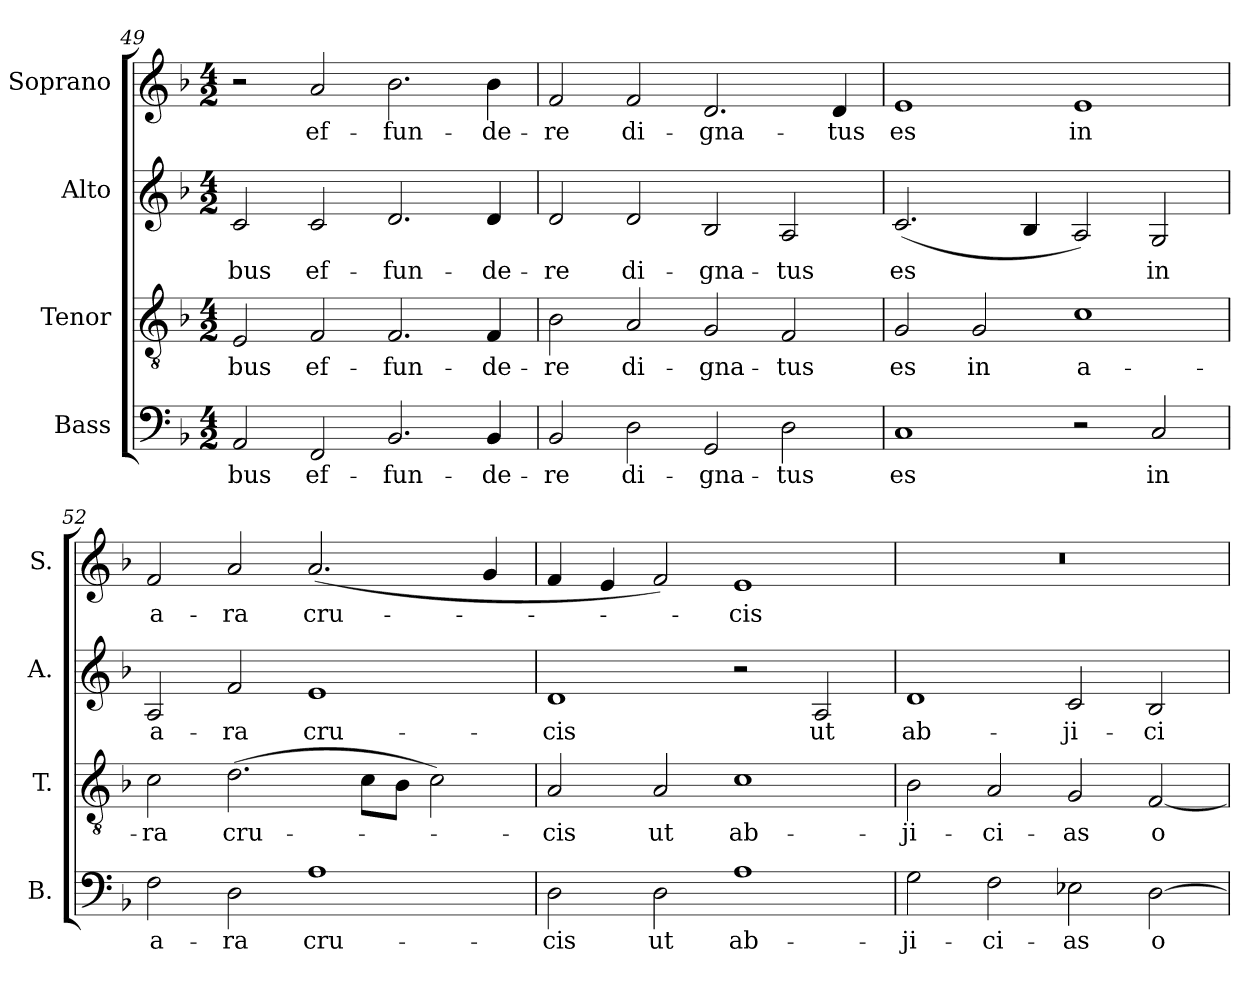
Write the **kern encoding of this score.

**kern	**text	**kern	**text	**kern	**text	**kern	**text
*part4	*part4	*part3	*part3	*part2	*part2	*part1	*part1
*staff4	*staff4	*staff3	*staff3	*staff2	*staff2	*staff1	*staff1
*I"Bass	*	*I"Tenor	*	*I"Alto	*	*I"Soprano	*
*I'B.	*	*I'T.	*	*I'A.	*	*I'S.	*
*clefF4	*	*clefGv2	*	*clefG2	*	*clefG2	*
*	*	*ITrd7c12	*	*	*	*	*
*k[b-]	*	*k[b-]	*	*k[b-]	*	*k[b-]	*
*F:	*	*F:	*	*F:	*	*F:	*
*M4/2	*	*M4/2	*	*M4/2	*	*M4/2	*
=49	=49	=49	=49	=49	=49	=49	=49
!	!LO:LY:b:color=#000000	!	!	!	!	!	!
!	!	!	!LO:LY:b:color=#000000	!	!	!	!
!	!	!	!	!	!LO:LY:b:color=#000000	!	!
2AAi/	-bus	2EEi/	-bus	2ci/	-bus	2r	.
!	!LO:LY:b:color=#000000	!	!	!	!	!	!
!	!	!	!LO:LY:b:color=#000000	!	!	!	!
!	!	!	!	!	!LO:LY:b:color=#000000	!	!
!	!	!	!	!	!	!	!LO:LY:b:color=#000000
2FFi/	ef-	2FFi/	ef-	2ci/	ef-	2ai/	ef-
!	!LO:LY:b:color=#000000	!	!	!	!	!	!
!	!	!	!LO:LY:b:color=#000000	!	!	!	!
!	!	!	!	!	!LO:LY:b:color=#000000	!	!
!	!	!	!	!	!	!	!LO:LY:b:color=#000000
2.BB-i/	-fun-	2.FFi/	-fun-	2.di/	-fun-	2.b-i\	-fun-
!	!LO:LY:b:color=#000000	!	!	!	!	!	!
!	!	!	!LO:LY:b:color=#000000	!	!	!	!
!	!	!	!	!	!LO:LY:b:color=#000000	!	!
!	!	!	!	!	!	!	!LO:LY:b:color=#000000
4BB-i/	-de-	4FFi/	-de-	4di/	-de-	4b-i\	-de-
=50	=50	=50	=50	=50	=50	=50	=50
!	!LO:LY:b:color=#000000	!	!	!	!	!	!
!	!	!	!LO:LY:b:color=#000000	!	!	!	!
!	!	!	!	!	!LO:LY:b:color=#000000	!	!
!	!	!	!	!	!	!	!LO:LY:b:color=#000000
2BB-i/	-re	2BB-i\	-re	2di/	-re	2fi/	-re
!	!LO:LY:b:color=#000000	!	!	!	!	!	!
!	!	!	!LO:LY:b:color=#000000	!	!	!	!
!	!	!	!	!	!LO:LY:b:color=#000000	!	!
!	!	!	!	!	!	!	!LO:LY:b:color=#000000
2Di\	di-	2AAi/	di-	2di/	di-	2fi/	di-
!	!LO:LY:b:color=#000000	!	!	!	!	!	!
!	!	!	!LO:LY:b:color=#000000	!	!	!	!
!	!	!	!	!	!LO:LY:b:color=#000000	!	!
!	!	!	!	!	!	!	!LO:LY:b:color=#000000
2GGi/	-gna-	2GGi/	-gna-	2B-i/	-gna-	2.di/	-gna-
!	!LO:LY:b:color=#000000	!	!	!	!	!	!
!	!	!	!LO:LY:b:color=#000000	!	!	!	!
!	!	!	!	!	!LO:LY:b:color=#000000	!	!
2Di\	-tus	2FFi/	-tus	2Ai/	-tus	.	.
!	!	!	!	!	!	!	!LO:LY:b:color=#000000
.	.	.	.	.	.	4di/	-tus
=51	=51	=51	=51	=51	=51	=51	=51
!	!LO:LY:b:color=#000000	!	!	!	!	!	!
!	!	!	!LO:LY:b:color=#000000	!	!	!	!
!	!	!	!	!	!LO:LY:b:color=#000000	!	!
!	!	!	!	!	!	!	!LO:LY:b:color=#000000
1Ci	es	2GGi/	es	(2.ci/	es	1ei	es
!	!	!	!LO:LY:b:color=#000000	!	!	!	!
.	.	2GGi/	in	.	.	.	.
.	.	.	.	4B-i/	.	.	.
!	!	!	!LO:LY:b:color=#000000	!	!	!	!
!	!	!	!	!	!	!	!LO:LY:b:color=#000000
2r	.	1Ci	a-	2Ai/)	.	1ei	in
!	!LO:LY:b:color=#000000	!	!	!	!	!	!
!	!	!	!	!	!LO:LY:b:color=#000000	!	!
2Ci/	in	.	.	2Gi/	in	.	.
=52	=52	=52	=52	=52	=52	=52	=52
!	!LO:LY:b:color=#000000	!	!	!	!	!	!
!	!	!	!LO:LY:b:color=#000000	!	!	!	!
!	!	!	!	!	!LO:LY:b:color=#000000	!	!
!	!	!	!	!	!	!	!LO:LY:b:color=#000000
2Fi\	a-	2Ci\	-ra	2Ai/	a-	2fi/	a-
!	!LO:LY:b:color=#000000	!	!	!	!	!	!
!	!	!	!LO:LY:b:color=#000000	!	!	!	!
!	!	!	!	!	!LO:LY:b:color=#000000	!	!
!	!	!	!	!	!	!	!LO:LY:b:color=#000000
2Di\	-ra	(2.Di\	cru-	2fi/	-ra	2ai/	-ra
!	!LO:LY:b:color=#000000	!	!	!	!	!	!
!	!	!	!	!	!LO:LY:b:color=#000000	!	!
!	!	!	!	!	!	!	!LO:LY:b:color=#000000
1Ai	cru-	.	.	1ei	cru-	(2.ai/	cru-
.	.	8Ci\L	.	.	.	.	.
.	.	8BB-i\J	.	.	.	.	.
.	.	2Ci\)	.	.	.	.	.
.	.	.	.	.	.	4gi/	.
!!LO:PB:g=z
=53	=53	=53	=53	=53	=53	=53	=53
!	!LO:LY:b:color=#000000	!	!	!	!	!	!
!	!	!	!LO:LY:b:color=#000000	!	!	!	!
!	!	!	!	!	!LO:LY:b:color=#000000	!	!
2Di\	-cis	2AAi/	-cis	1di	-cis	4fi/	.
.	.	.	.	.	.	4ei/	.
!	!LO:LY:b:color=#000000	!	!	!	!	!	!
!	!	!	!LO:LY:b:color=#000000	!	!	!	!
2Di\	ut	2AAi/	ut	.	.	2fi/)	.
!	!LO:LY:b:color=#000000	!	!	!	!	!	!
!	!	!	!LO:LY:b:color=#000000	!	!	!	!
!	!	!	!	!	!	!	!LO:LY:b:color=#000000
1Ai	ab-	1Ci	ab-	2r	.	1ei	-cis
!	!	!	!	!	!LO:LY:b:color=#000000	!	!
.	.	.	.	2Ai/	ut	.	.
=54	=54	=54	=54	=54	=54	=54	=54
!	!LO:LY:b:color=#000000	!	!	!	!	!	!
!	!	!	!LO:LY:b:color=#000000	!	!	!	!
!	!	!	!	!	!LO:LY:b:color=#000000	!LO:N:vis=1	!
2Gi\	-ji-	2BB-i\	-ji-	1di	ab-	0r	.
!	!LO:LY:b:color=#000000	!	!	!	!	!	!
!	!	!	!LO:LY:b:color=#000000	!	!	!	!
2Fi\	-ci-	2AAi/	-ci-	.	.	.	.
!	!LO:LY:b:color=#000000	!	!	!	!	!	!
!	!	!	!LO:LY:b:color=#000000	!	!	!	!
!	!	!	!	!	!LO:LY:b:color=#000000	!	!
2E-Xi\	-as	2GGi/	-as	2ci/	-ji-	.	.
!	!LO:LY:b:color=#000000	!	!	!	!	!	!
!	!	!	!LO:LY:b:color=#000000	!	!	!	!
!	!	!	!	!	!LO:LY:b:color=#000000	!	!
[2Di\	o-	[2FFi/	o-	2B-i/	-ci-	.	.
=	=	=	=	=	=	=	=
*-	*-	*-	*-	*-	*-	*-	*-
